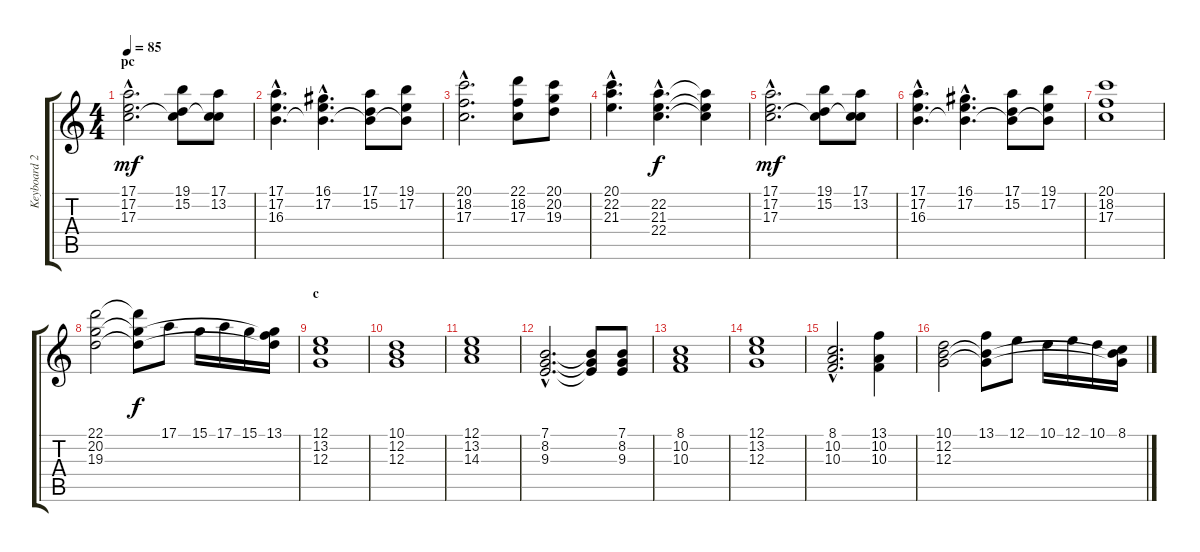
\track ("Keyboard 2" "Keyboard 2") {instrument stringensemble1}
\staff {score tabs}
\tuning (E4 B3 G3 D3 A2 E2) {hide}
\ts (4 4)
\section ("" "pc")
\tempo 85
\clef g2
\ks c
(17.1{hac} 17.2{hac} 17.3{hac}).2{d dy mf} (19.1 15.2 17.3{t}).8 (17.1 13.2 17.3{t}).8 |
(17.1{hac} 17.2{hac} 16.3{hac}).4{d} (16.1{hac} 17.2{hac} 16.3{hac t}).4{d} (17.1 15.2 16.3{t}).8 (19.1 17.2 16.3{t}).8 |
(20.1{hac} 18.2{hac} 17.3{hac}).2{d} (22.1 18.2 17.3).8 (20.1 20.2 19.3).8 |
(20.1{hac} 22.2{hac} 21.3{hac}).4{d} (22.2{hac} 21.3{hac} 22.4{hac}).4{d dy f} (22.2{t} 21.3{t} 22.4{t}).4 |
(17.1{hac} 17.2{hac} 17.3{hac}).2{d dy mf} (19.1 15.2 17.3{t}).8 (17.1 13.2 17.3{t}).8 |
(17.1{hac} 17.2{hac} 16.3{hac}).4{d} (16.1{hac} 17.2{hac} 16.3{hac t}).4{d} (17.1 15.2 16.3{t}).8 (19.1 17.2 16.3{t}).8 |
(20.1 18.2 17.3).1 |
(22.1 20.2 19.3).2 (22.1{t} 20.2{t} 19.3{t}).8{dy f} 17.1.8 15.1.16 17.1.16 15.1.16 (13.1 20.2{t} 19.3{t}).16 |
\section ("" "c")
(12.1 13.2 12.3).1 |
(10.1 12.2 12.3).1 |
(12.1 13.2 14.3).1 |
(7.1{hac} 8.2{hac} 9.3{hac}).2{d} (7.1{t} 8.2{t} 9.3{t}).8 (7.1 8.2 9.3).8 |
(8.1 10.2 10.3).1 |
(12.1 13.2 12.3).1 |
(8.1{hac} 10.2{hac} 10.3{hac}).2{d} (13.1 10.2 10.3).4 |
(10.1 12.2 12.3).2 (13.1 12.2{t} 12.3{t}).8 12.1.8 10.1.16 12.1.16 10.1.16 (8.1 12.2{t} 12.3{t}).16
